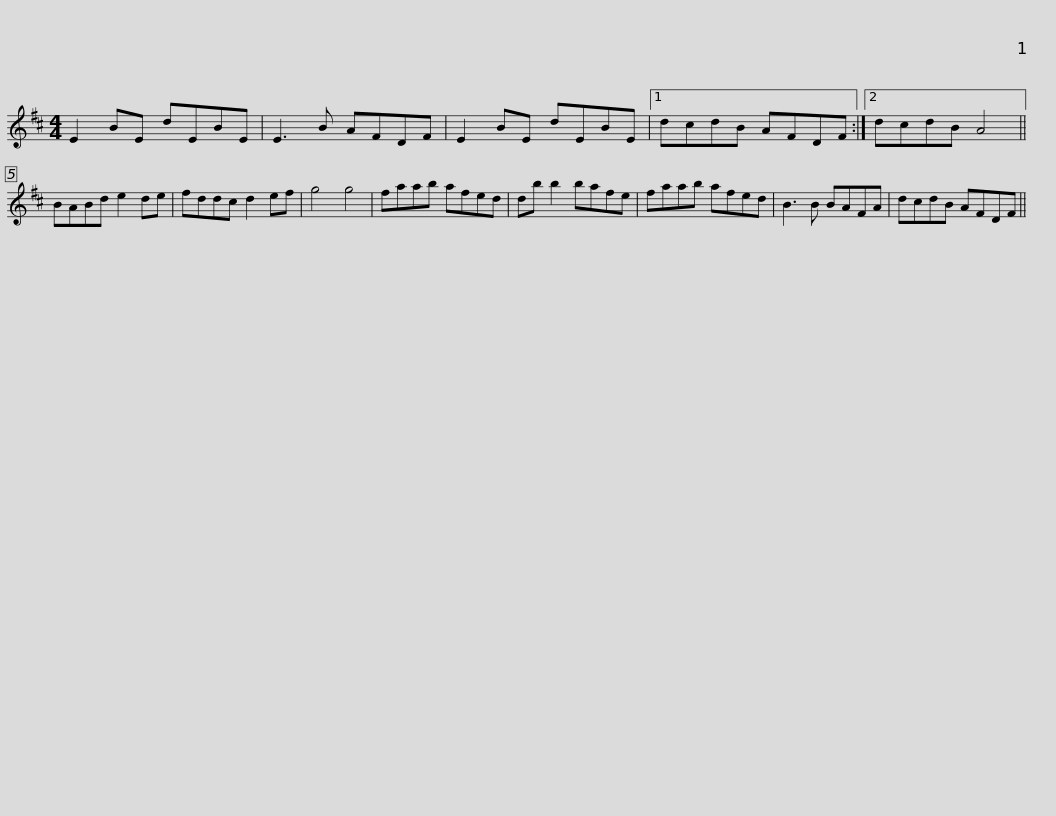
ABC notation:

X:1
L:1/8
M:4/4
I:linebreak $
K:D
V:1 treble
V:1
 E2 BE dEBE | E3 B AFDF | E2 BE dEBE |1 dcdB AFDF :|2 dcdB A4 || %5
 BABd e2 de |$ fddc d2 ef | g4 g4 | faab afed | db b2 bafe | %10
 faab afed | B3 B BAFA |$ dcdB AFDF || %13
